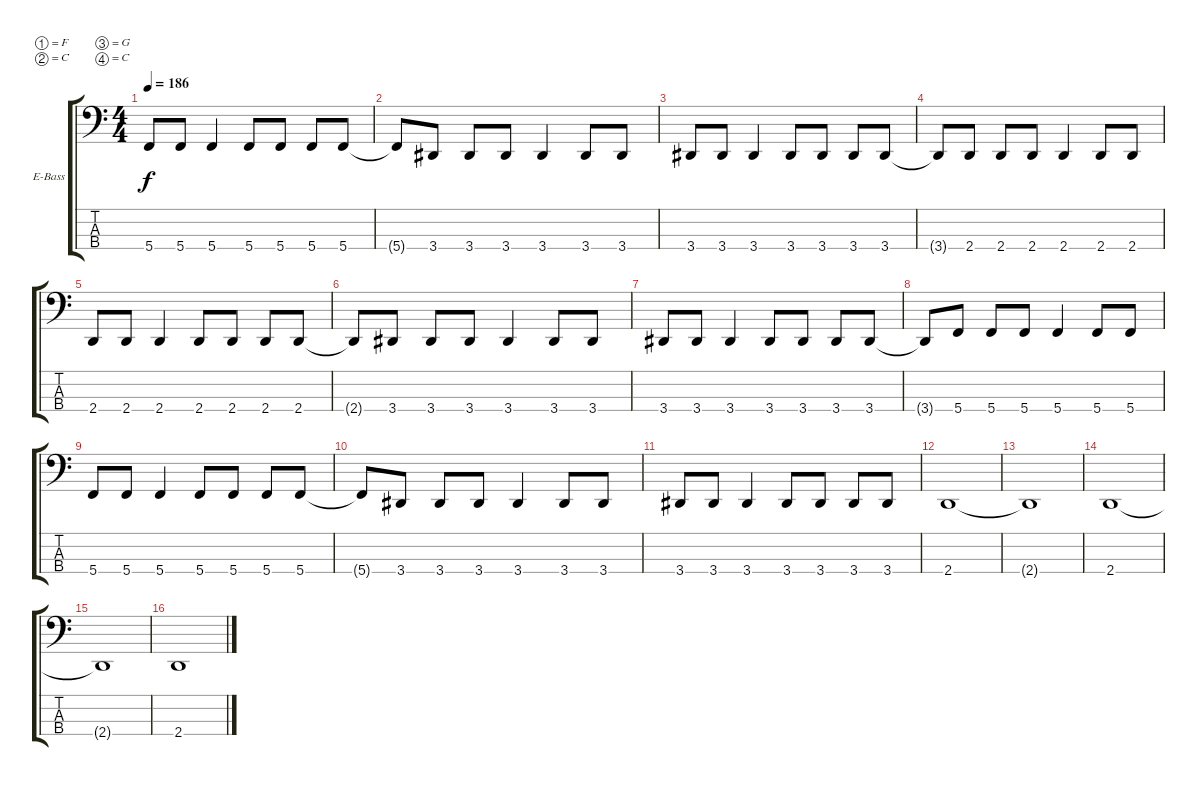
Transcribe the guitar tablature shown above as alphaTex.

\bracketExtendMode groupsimilarinstruments
\firstSystemTrackNameOrientation horizontal
\otherSystemsTrackNameOrientation horizontal
\track ("Jason" "E-Bass") {instrument electricbasspick}
\staff {score tabs}
\tuning (F2 C2 G1 C1)
\ts (4 4)
\tempo 186
\clef f4
\ks c
5.4.8{dy f} 5.4.8 5.4.4 5.4.8 5.4.8 5.4.8 5.4.8 |
5.4{t}.8 3.4.8 3.4.8 3.4.8 3.4.4 3.4.8 3.4.8 |
3.4.8 3.4.8 3.4.4 3.4.8 3.4.8 3.4.8 3.4.8 |
3.4{t}.8 2.4.8 2.4.8 2.4.8 2.4.4 2.4.8 2.4.8 |
2.4.8 2.4.8 2.4.4 2.4.8 2.4.8 2.4.8 2.4.8 |
2.4{t}.8 3.4.8 3.4.8 3.4.8 3.4.4 3.4.8 3.4.8 |
3.4.8 3.4.8 3.4.4 3.4.8 3.4.8 3.4.8 3.4.8 |
3.4{t}.8 5.4.8 5.4.8 5.4.8 5.4.4 5.4.8 5.4.8 |
5.4.8 5.4.8 5.4.4 5.4.8 5.4.8 5.4.8 5.4.8 |
5.4{t}.8 3.4.8 3.4.8 3.4.8 3.4.4 3.4.8 3.4.8 |
3.4.8 3.4.8 3.4.4 3.4.8 3.4.8 3.4.8 3.4.8 |
2.4.1 |
2.4{t}.1 |
2.4.1 |
2.4{t}.1 |
2.4.1
